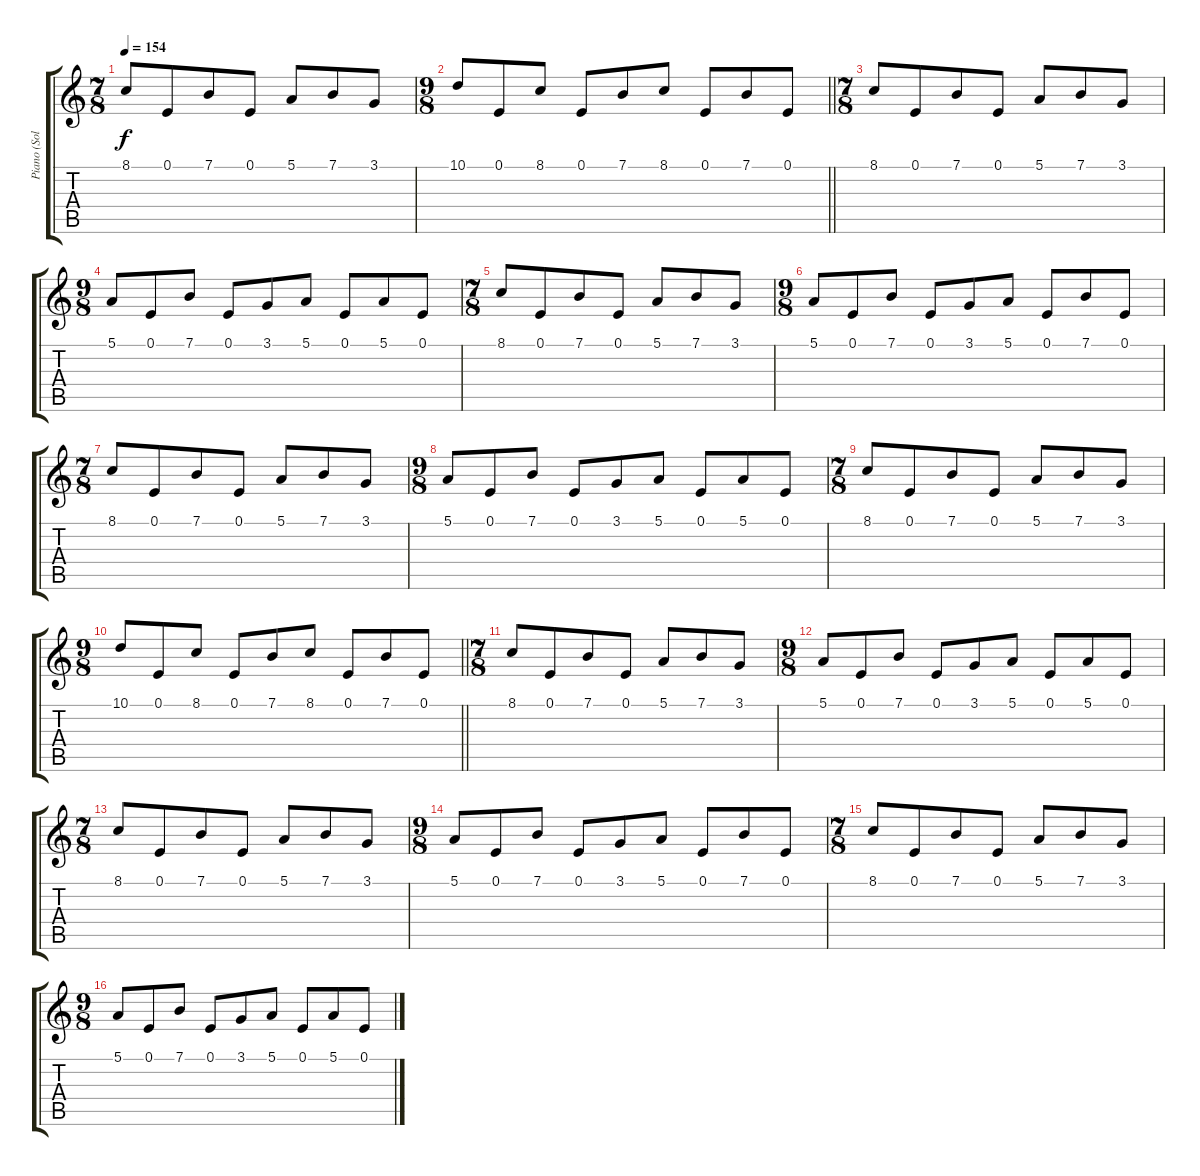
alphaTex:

\track ("Piano (Sol)" "Piano (Sol") {instrument electricgrandpiano}
\staff {score tabs}
\tuning (E4 B3 G3 D3 A2 E2) {hide}
\ts (7 8)
\tempo 154
\clef g2
\ks c
8.1.8{dy f} 0.1.8 7.1.8 0.1.8 5.1.8 7.1.8 3.1.8 |
\ts (9 8)
\barLineRight lightlight
10.1.8 0.1.8 8.1.8 0.1.8 7.1.8 8.1.8 0.1.8 7.1.8 0.1.8 |
\ts (7 8)
8.1.8 0.1.8 7.1.8 0.1.8 5.1.8 7.1.8 3.1.8 |
\ts (9 8)
5.1.8 0.1.8 7.1.8 0.1.8 3.1.8 5.1.8 0.1.8 5.1.8 0.1.8 |
\ts (7 8)
8.1.8 0.1.8 7.1.8 0.1.8 5.1.8 7.1.8 3.1.8 |
\ts (9 8)
5.1.8 0.1.8 7.1.8 0.1.8 3.1.8 5.1.8 0.1.8 7.1.8 0.1.8 |
\ts (7 8)
8.1.8 0.1.8 7.1.8 0.1.8 5.1.8 7.1.8 3.1.8 |
\ts (9 8)
5.1.8 0.1.8 7.1.8 0.1.8 3.1.8 5.1.8 0.1.8 5.1.8 0.1.8 |
\ts (7 8)
8.1.8 0.1.8 7.1.8 0.1.8 5.1.8 7.1.8 3.1.8 |
\ts (9 8)
\barLineRight lightlight
10.1.8 0.1.8 8.1.8 0.1.8 7.1.8 8.1.8 0.1.8 7.1.8 0.1.8 |
\ts (7 8)
8.1.8 0.1.8 7.1.8 0.1.8 5.1.8 7.1.8 3.1.8 |
\ts (9 8)
5.1.8 0.1.8 7.1.8 0.1.8 3.1.8 5.1.8 0.1.8 5.1.8 0.1.8 |
\ts (7 8)
8.1.8 0.1.8 7.1.8 0.1.8 5.1.8 7.1.8 3.1.8 |
\ts (9 8)
5.1.8 0.1.8 7.1.8 0.1.8 3.1.8 5.1.8 0.1.8 7.1.8 0.1.8 |
\ts (7 8)
8.1.8 0.1.8 7.1.8 0.1.8 5.1.8 7.1.8 3.1.8 |
\ts (9 8)
5.1.8 0.1.8 7.1.8 0.1.8 3.1.8 5.1.8 0.1.8 5.1.8 0.1.8
